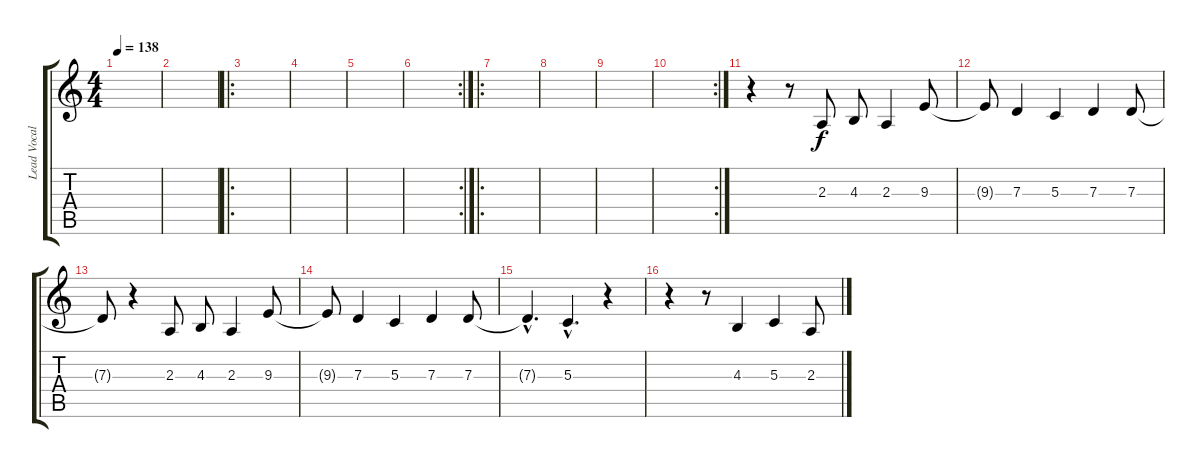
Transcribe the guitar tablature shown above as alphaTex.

\track ("Lead Vocals" "Lead Vocal") {instrument tenorsax}
\staff {score tabs}
\tuning (E4 B3 G3 D3 A2 E2) {hide}
\ts (4 4)
\tempo 138
\clef g2
\ks c
|
|
\ro
|
|
|
\rc 2
|
\ro
|
|
|
\rc 2
|
r.4 r.8 2.3.8 4.3.8 2.3.4 9.3.8 |
9.3{t}.8 7.3.4 5.3.4 7.3.4 7.3.8 |
7.3{t}.8 r.4 2.3.8 4.3.8 2.3.4 9.3.8 |
9.3{t}.8 7.3.4 5.3.4 7.3.4 7.3.8 |
7.3{hac t}.4{d} 5.3{hac}.4{d} r.4 |
r.4 r.8 4.3.4 5.3.4 2.3.8
